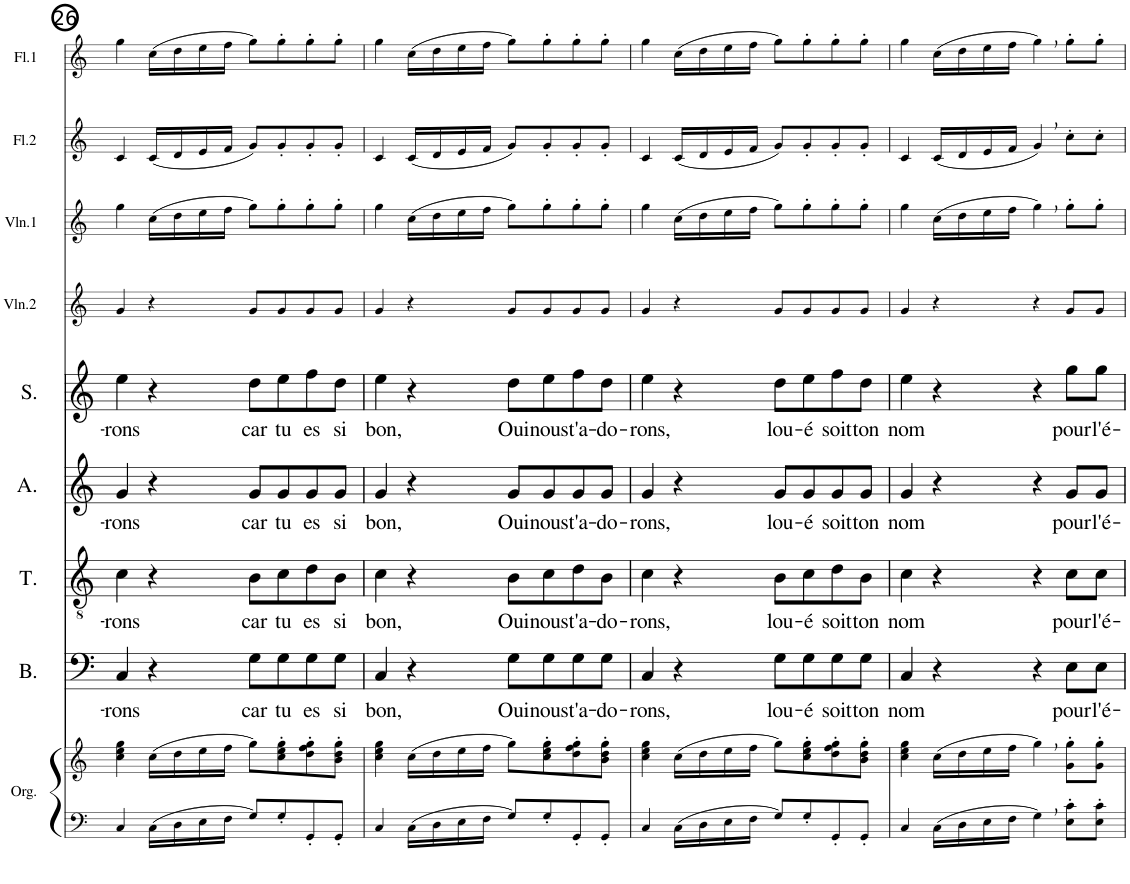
**kern	**kern	**kern	**text	**kern	**text	**kern	**text	**kern	**text	**kern	**kern	**kern	**kern
*part9	*part9	*part8	*part8	*part7	*part7	*part6	*part6	*part5	*part5	*part4	*part3	*part2	*part1
*staff10	*staff9	*staff8	*staff8	*staff7	*staff7	*staff6	*staff6	*staff5	*staff5	*staff4	*staff3	*staff2	*staff1
*I"Orgue	*	*I"Bass	*	*I"Ténor	*	*I"Alto	*	*I"Soprano	*	*I"Violon 2	*I"Violon 1	*I"Flûte 2	*I"Flûte 1
*I'Org.	*	*I'B.	*	*I'T.	*	*I'A.	*	*I'S.	*	*I'Vln.2	*I'Vln.1	*I'Fl.2	*I'Fl.1
!!LO:PB:g=z
*clefF4	*clefG2	*clefF4	*	*clefGv2	*	*clefG2	*	*clefG2	*	*clefG2	*clefG2	*clefG2	*clefG2
*k[]	*k[]	*k[]	*	*k[]	*	*k[]	*	*k[]	*	*k[]	*k[]	*k[]	*k[]
*M4/4	*M4/4	*M4/4	*	*M4/4	*	*M4/4	*	*M4/4	*	*M4/4	*M4/4	*M4/4	*M4/4
*met(c)	*met(c)	*met(c)	*	*met(c)	*	*met(c)	*	*met(c)	*	*met(c)	*met(c)	*met(c)	*met(c)
=26	=26	=26	=26	=26	=26	=26	=26	=26	=26	=26	=26	=26	=26
!	!	!	!LO:LY:b	!	!LO:LY:b	!	!LO:LY:b	!	!LO:LY:b	!	!	!	!
4C/	4cc\ 4ee\ 4gg\	4C/	-rons	4c\	-rons	4g/	-rons	4ee\	-rons	4g/	4gg\	4c/	4gg\
16C\LL	(16cc\LL	4r	.	4r	.	4r	.	4r	.	4r	(16cc\LL	(16c/LL	(16cc\LL
16D\	16dd\	.	.	.	.	.	.	.	.	.	16dd\	16d/	16dd\
16E\	16ee\	.	.	.	.	.	.	.	.	.	16ee\	16e/	16ee\
16F\JJ	16ff\JJ	.	.	.	.	.	.	.	.	.	16ff\JJ	16f/JJ	16ff\JJ
!	!	!	!LO:LY:b	!	!LO:LY:b	!	!LO:LY:b	!	!LO:LY:b	!	!	!	!
8G/L	8gg\L)	8G\L	car	8B\L	car	8g/L	car	8dd\L	car	8g/L	8gg\L)	8g/L)	8gg\L)
!	!	!	!LO:LY:b	!	!LO:LY:b	!	!LO:LY:b	!	!LO:LY:b	!	!	!	!
8G'/	8cc\' 8ee\' 8gg\'	8G\	tu	8c\	tu	8g/	tu	8ee\	tu	8g/	8gg'\	8g'/	8gg'\
!	!	!	!LO:LY:b	!	!LO:LY:b	!	!LO:LY:b	!	!LO:LY:b	!	!	!	!
8GG'/	8dd\' 8ff\' 8gg\'	8G\	es	8d\	es	8g/	es	8ff\	es	8g/	8gg'\	8g'/	8gg'\
!	!	!	!LO:LY:b	!	!LO:LY:b	!	!LO:LY:b	!	!LO:LY:b	!	!	!	!
8GG'/J	8b\' 8dd\' 8gg\'J	8G\J	si	8B\J	si	8g/J	si	8dd\J	si	8g/J	8gg'\J	8g'/J	8gg'\J
=27	=27	=27	=27	=27	=27	=27	=27	=27	=27	=27	=27	=27	=27
!	!	!	!LO:LY:b	!	!LO:LY:b	!	!LO:LY:b	!	!LO:LY:b	!	!	!	!
4C/	4cc\ 4ee\ 4gg\	4C/	bon,	4c\	bon,	4g/	bon,	4ee\	bon,	4g/	4gg\	4c/	4gg\
16C\LL	(16cc\LL	4r	.	4r	.	4r	.	4r	.	4r	(16cc\LL	(16c/LL	(16cc\LL
16D\	16dd\	.	.	.	.	.	.	.	.	.	16dd\	16d/	16dd\
16E\	16ee\	.	.	.	.	.	.	.	.	.	16ee\	16e/	16ee\
16F\JJ	16ff\JJ	.	.	.	.	.	.	.	.	.	16ff\JJ	16f/JJ	16ff\JJ
!	!	!	!LO:LY:b	!	!LO:LY:b	!	!LO:LY:b	!	!LO:LY:b	!	!	!	!
8G/L	8gg\L)	8G\L	Oui	8B\L	Oui	8g/L	Oui	8dd\L	Oui	8g/L	8gg\L)	8g/L)	8gg\L)
!	!	!	!LO:LY:b	!	!LO:LY:b	!	!LO:LY:b	!	!LO:LY:b	!	!	!	!
8G'/	8cc\' 8ee\' 8gg\'	8G\	nous	8c\	nous	8g/	nous	8ee\	nous	8g/	8gg'\	8g'/	8gg'\
!	!	!	!LO:LY:b	!	!LO:LY:b	!	!LO:LY:b	!	!LO:LY:b	!	!	!	!
8GG'/	8dd\' 8ff\' 8gg\'	8G\	t'a-	8d\	t'a-	8g/	t'a-	8ff\	t'a-	8g/	8gg'\	8g'/	8gg'\
!	!	!	!LO:LY:b	!	!LO:LY:b	!	!LO:LY:b	!	!LO:LY:b	!	!	!	!
8GG'/J	8b\' 8dd\' 8gg\'J	8G\J	-do-	8B\J	-do-	8g/J	-do-	8dd\J	-do-	8g/J	8gg'\J	8g'/J	8gg'\J
=28	=28	=28	=28	=28	=28	=28	=28	=28	=28	=28	=28	=28	=28
!	!	!	!LO:LY:b	!	!LO:LY:b	!	!LO:LY:b	!	!LO:LY:b	!	!	!	!
4C/	4cc\ 4ee\ 4gg\	4C/	-rons,	4c\	-rons,	4g/	-rons,	4ee\	-rons,	4g/	4gg\	4c/	4gg\
16C\LL	(16cc\LL	4r	.	4r	.	4r	.	4r	.	4r	(16cc\LL	(16c/LL	(16cc\LL
16D\	16dd\	.	.	.	.	.	.	.	.	.	16dd\	16d/	16dd\
16E\	16ee\	.	.	.	.	.	.	.	.	.	16ee\	16e/	16ee\
16F\JJ	16ff\JJ	.	.	.	.	.	.	.	.	.	16ff\JJ	16f/JJ	16ff\JJ
!	!	!	!LO:LY:b	!	!LO:LY:b	!	!LO:LY:b	!	!LO:LY:b	!	!	!	!
8G/L	8gg\L)	8G\L	lou-	8B\L	lou-	8g/L	lou-	8dd\L	lou-	8g/L	8gg\L)	8g/L)	8gg\L)
!	!	!	!LO:LY:b	!	!LO:LY:b	!	!LO:LY:b	!	!LO:LY:b	!	!	!	!
8G'/	8cc\' 8ee\' 8gg\'	8G\	-é	8c\	-é	8g/	-é	8ee\	-é	8g/	8gg'\	8g'/	8gg'\
!	!	!	!LO:LY:b	!	!LO:LY:b	!	!LO:LY:b	!	!LO:LY:b	!	!	!	!
8GG'/	8dd\' 8ff\' 8gg\'	8G\	soit	8d\	soit	8g/	soit	8ff\	soit	8g/	8gg'\	8g'/	8gg'\
!	!	!	!LO:LY:b	!	!LO:LY:b	!	!LO:LY:b	!	!LO:LY:b	!	!	!	!
8GG'/J	8b\' 8dd\' 8gg\'J	8G\J	ton	8B\J	ton	8g/J	ton	8dd\J	ton	8g/J	8gg'\J	8g'/J	8gg'\J
=29	=29	=29	=29	=29	=29	=29	=29	=29	=29	=29	=29	=29	=29
!	!	!	!LO:LY:b	!	!LO:LY:b	!	!LO:LY:b	!	!LO:LY:b	!	!	!	!
4C/	4cc\ 4ee\ 4gg\	4C/	nom	4c\	nom	4g/	nom	4ee\	nom	4g/	4gg\	4c/	4gg\
16C\LL	(16cc\LL	4r	.	4r	.	4r	.	4r	.	4r	(16cc\LL	(16c/LL	(16cc\LL
16D\	16dd\	.	.	.	.	.	.	.	.	.	16dd\	16d/	16dd\
16E\	16ee\	.	.	.	.	.	.	.	.	.	16ee\	16e/	16ee\
16F\JJ	16ff\JJ	.	.	.	.	.	.	.	.	.	16ff\JJ	16f/JJ	16ff\JJ
4G,\	4gg,\)	4r	.	4r	.	4r	.	4r	.	4r	4gg,\)	4g,/)	4gg,\)
!	!	!	!LO:LY:b	!	!LO:LY:b	!	!LO:LY:b	!	!LO:LY:b	!	!	!	!
8E\' 8c\'L	8g\' 8gg\'L	8E\L	pour	8c\L	pour	8g/L	pour	8gg\L	pour	8g/L	8gg'\L	8cc'\L	8gg'\L
!	!	!	!LO:LY:b	!	!LO:LY:b	!	!LO:LY:b	!	!LO:LY:b	!	!	!	!
8E\' 8c\'J	8g\' 8gg\'J	8E\J	l'é-	8c\J	l'é-	8g/J	l'é-	8gg\J	l'é-	8g/J	8gg'\J	8cc'\J	8gg'\J
=	=	=	=	=	=	=	=	=	=	=	=	=	=
*-	*-	*-	*-	*-	*-	*-	*-	*-	*-	*-	*-	*-	*-
